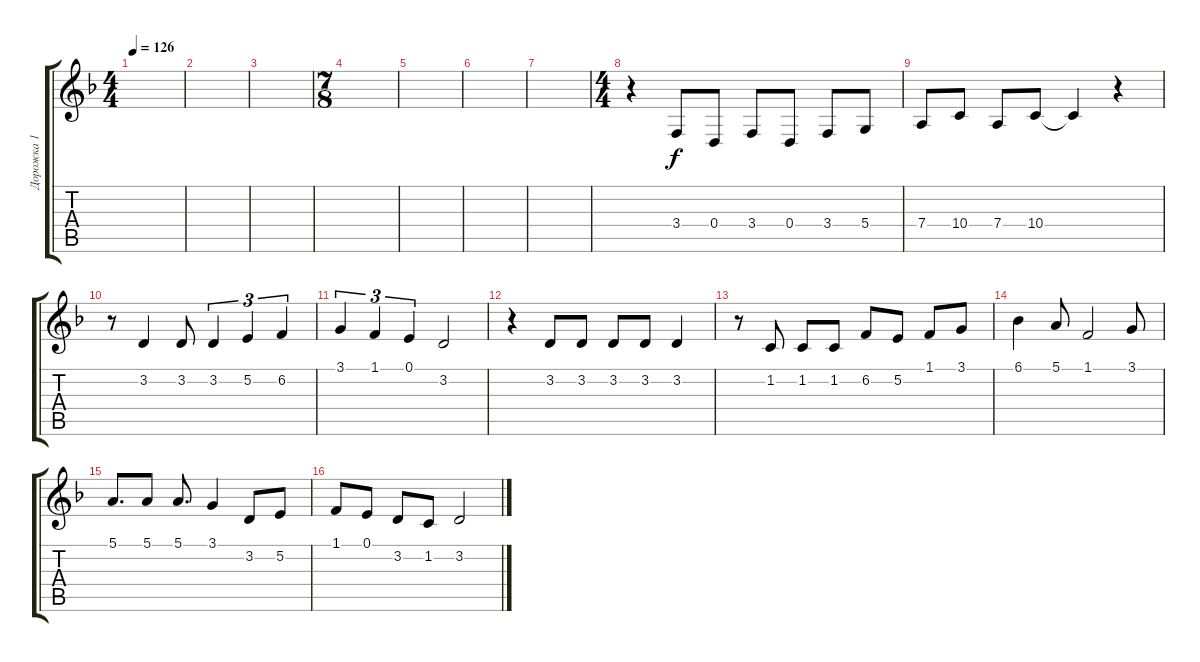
\track ("Дорожка 1" "Дорожка 1") {instrument stringensemble1}
\staff {score tabs}
\tuning (E4 B3 G3 D3 A2 E2) {hide}
\ts (4 4)
\tempo 126
\clef g2
\ks dminor
|
|
|
\ts (7 8)
|
|
|
|
\ts (4 4)
r.4 3.4.8 0.4.8 3.4.8 0.4.8 3.4.8 5.4.8 |
7.4.8 10.4.8 7.4.8 10.4.8 10.4{t}.4 r.4 |
r.8 3.2.4 3.2.8 3.2.4{tu (3 2)} 5.2.4{tu (3 2)} 6.2.4{tu (3 2)} |
3.1.4{tu (3 2)} 1.1.4{tu (3 2)} 0.1.4{tu (3 2)} 3.2.2 |
r.4 3.2.8 3.2.8 3.2.8 3.2.8 3.2.4 |
r.8 1.2.8 1.2.8 1.2.8 6.2.8 5.2.8 1.1.8 3.1.8 |
6.1.4 5.1.8 1.1.2 3.1.8 |
5.1.8{d} 5.1.8 5.1.8{d} 3.1.4 3.2.8 5.2.8 |
1.1.8 0.1.8 3.2.8 1.2.8 3.2.2
